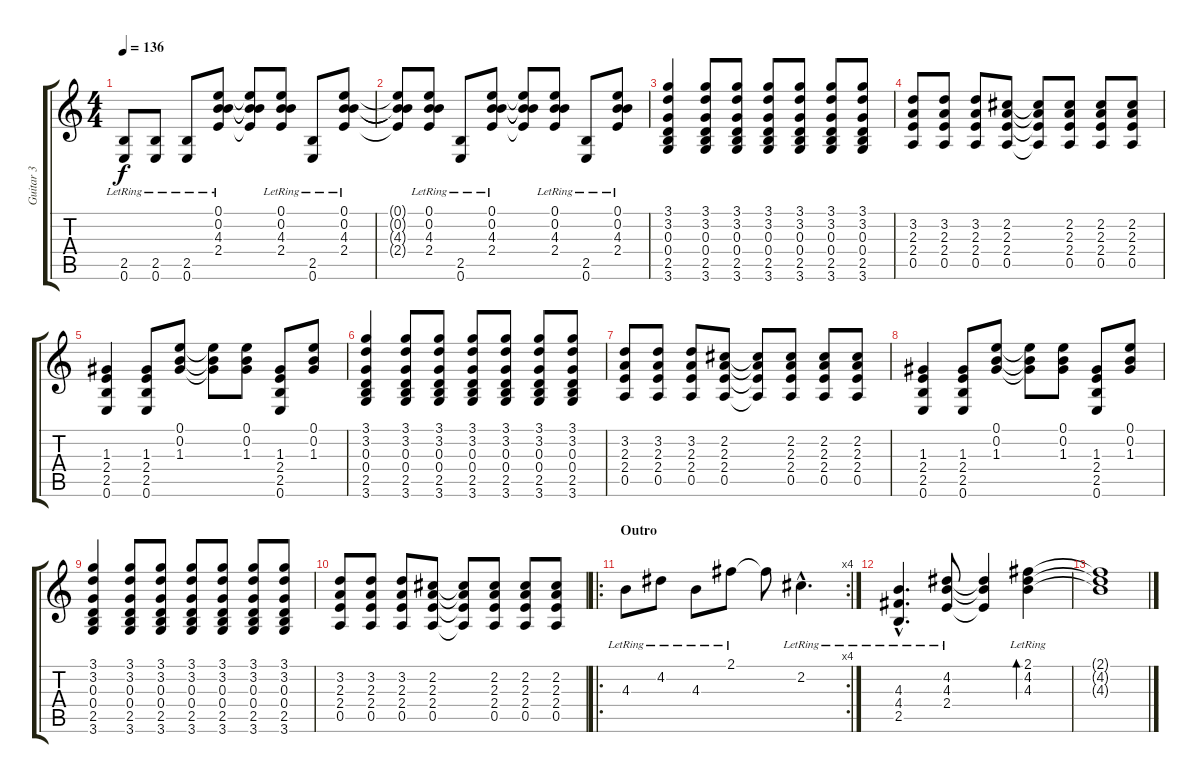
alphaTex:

\track ("Guitar 3" "Guitar 3") {instrument distortionguitar}
\staff {score tabs}
\tuning (E4 B3 G3 D3 A2 E2) {hide}
\ts (4 4)
\tempo 136
\clef g2
\ks c
(2.5{lr} 0.6{lr}).8{dy f} (2.5{lr} 0.6{lr}).8 (2.5{lr} 0.6{lr}).8 (0.1{lr} 0.2{lr} 4.3{lr} 2.4{lr}).8 (0.1{t} 0.2{t} 4.3{t} 2.4{t}).8 (0.1{lr} 0.2{lr} 4.3{lr} 2.4{lr}).8 (2.5{lr} 0.6{lr}).8 (0.1{lr} 0.2{lr} 4.3{lr} 2.4{lr}).8 |
(0.1{t} 0.2{t} 4.3{t} 2.4{t}).8 (0.1{lr} 0.2{lr} 4.3{lr} 2.4{lr}).8 (2.5{lr} 0.6{lr}).8 (0.1{lr} 0.2{lr} 4.3{lr} 2.4{lr}).8 (0.1{t} 0.2{t} 4.3{t} 2.4{t}).8 (0.1{lr} 0.2{lr} 4.3{lr} 2.4{lr}).8 (2.5{lr} 0.6{lr}).8 (0.1{lr} 0.2{lr} 4.3{lr} 2.4{lr}).8 |
(3.1 3.2 0.3 0.4 2.5 3.6).4 (3.1 3.2 0.3 0.4 2.5 3.6).8 (3.1 3.2 0.3 0.4 2.5 3.6).8 (3.1 3.2 0.3 0.4 2.5 3.6).8 (3.1 3.2 0.3 0.4 2.5 3.6).8 (3.1 3.2 0.3 0.4 2.5 3.6).8 (3.1 3.2 0.3 0.4 2.5 3.6).8 |
(3.2 2.3 2.4 0.5).8 (3.2 2.3 2.4 0.5).8 (3.2 2.3 2.4 0.5).8 (2.2 2.3 2.4 0.5).8 (2.2{t} 2.3{t} 2.4{t} 0.5{t}).8 (2.2 2.3 2.4 0.5).8 (2.2 2.3 2.4 0.5).8 (2.2 2.3 2.4 0.5).8 |
(1.3 2.4 2.5 0.6).4 (1.3 2.4 2.5 0.6).8 (0.1 0.2 1.3).8 (0.1{t} 0.2{t} 1.3{t}).8 (0.1 0.2 1.3).8 (1.3 2.4 2.5 0.6).8 (0.1 0.2 1.3).8 |
(3.1 3.2 0.3 0.4 2.5 3.6).4 (3.1 3.2 0.3 0.4 2.5 3.6).8 (3.1 3.2 0.3 0.4 2.5 3.6).8 (3.1 3.2 0.3 0.4 2.5 3.6).8 (3.1 3.2 0.3 0.4 2.5 3.6).8 (3.1 3.2 0.3 0.4 2.5 3.6).8 (3.1 3.2 0.3 0.4 2.5 3.6).8 |
(3.2 2.3 2.4 0.5).8 (3.2 2.3 2.4 0.5).8 (3.2 2.3 2.4 0.5).8 (2.2 2.3 2.4 0.5).8 (2.2{t} 2.3{t} 2.4{t} 0.5{t}).8 (2.2 2.3 2.4 0.5).8 (2.2 2.3 2.4 0.5).8 (2.2 2.3 2.4 0.5).8 |
(1.3 2.4 2.5 0.6).4 (1.3 2.4 2.5 0.6).8 (0.1 0.2 1.3).8 (0.1{t} 0.2{t} 1.3{t}).8 (0.1 0.2 1.3).8 (1.3 2.4 2.5 0.6).8 (0.1 0.2 1.3).8 |
(3.1 3.2 0.3 0.4 2.5 3.6).4 (3.1 3.2 0.3 0.4 2.5 3.6).8 (3.1 3.2 0.3 0.4 2.5 3.6).8 (3.1 3.2 0.3 0.4 2.5 3.6).8 (3.1 3.2 0.3 0.4 2.5 3.6).8 (3.1 3.2 0.3 0.4 2.5 3.6).8 (3.1 3.2 0.3 0.4 2.5 3.6).8 |
(3.2 2.3 2.4 0.5).8 (3.2 2.3 2.4 0.5).8 (3.2 2.3 2.4 0.5).8 (2.2 2.3 2.4 0.5).8 (2.2{t} 2.3{t} 2.4{t} 0.5{t}).8 (2.2 2.3 2.4 0.5).8 (2.2 2.3 2.4 0.5).8 (2.2 2.3 2.4 0.5).8 |
\ro
\rc 4
\section ("" "Outro")
4.3{lr}.8 4.2{lr}.8 4.3{lr}.8 2.1{lr}.8 2.1{t}.8 2.2{hac lr}.4{d} |
(4.3{hac lr} 4.4{hac lr} 2.5{hac lr}).4{d} (4.2{lr} 4.3 2.4{lr}).8 (4.2{t} 4.3{t} 2.4{t}).4 (2.1{lr} 4.2{lr} 4.3{lr}).4{bd 240} |
(2.1{t} 4.2{t} 4.3{t}).1
